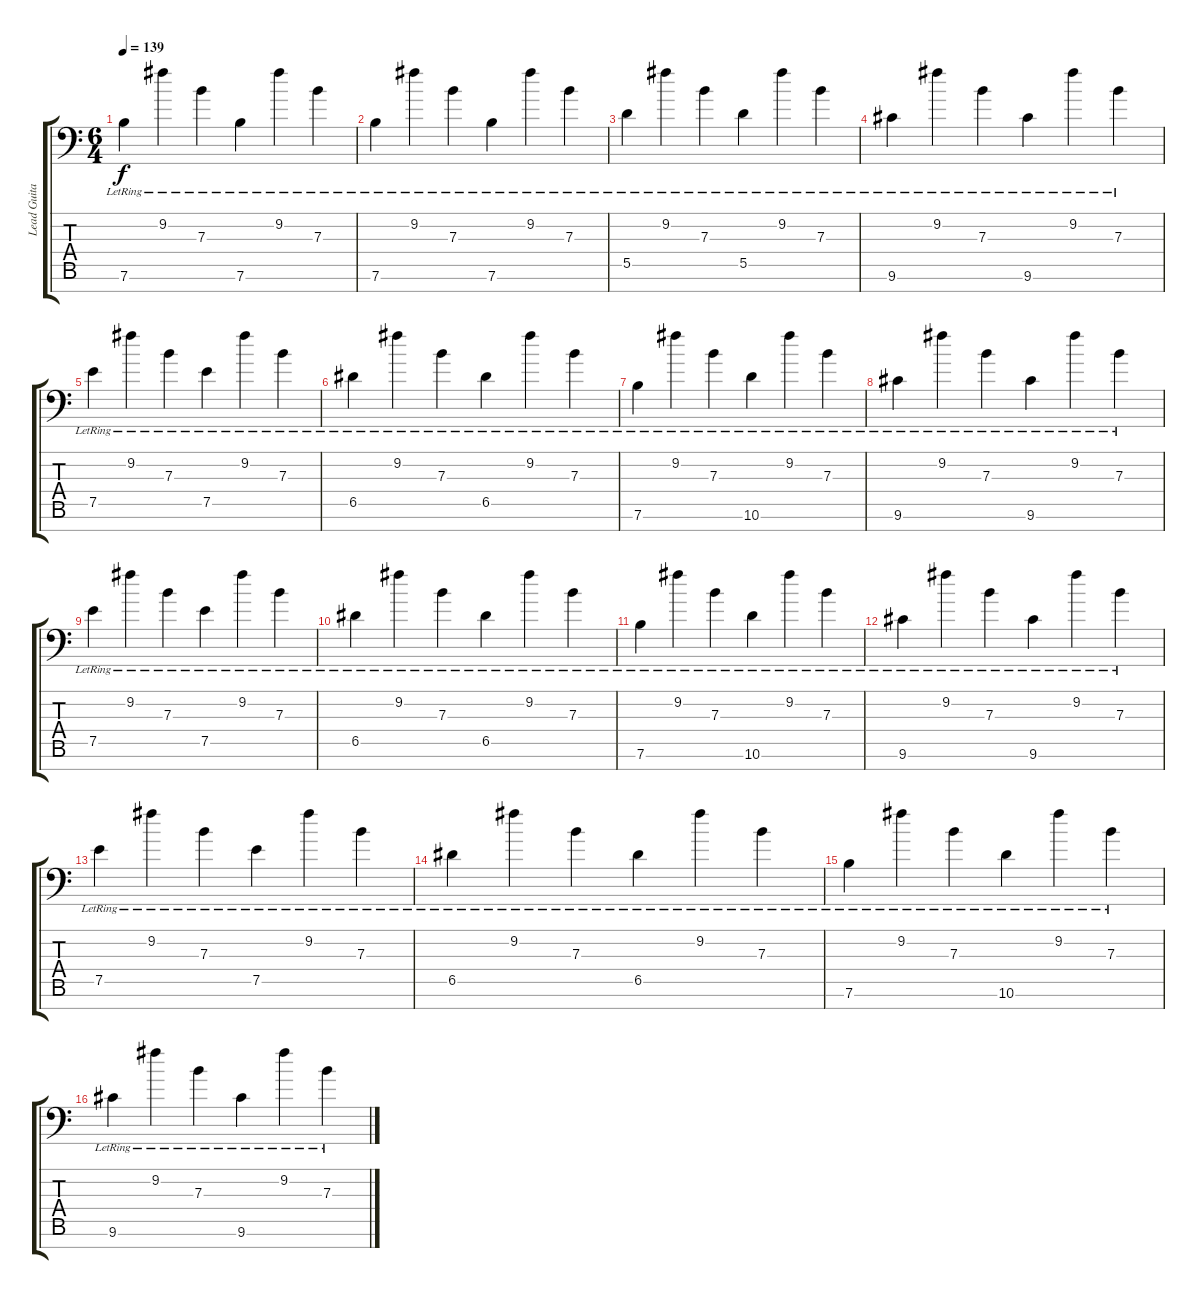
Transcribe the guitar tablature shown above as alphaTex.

\track ("Lead Guitar #2" "Lead Guita") {instrument distortionguitar}
\staff {score tabs}
\tuning (D4 A3 E3 D3 A2 E2 A1) {hide}
\ts (6 4)
\section ("" "")
\tempo 139
\clef f4
\ks c
7.6{lr}.4{dy f} 9.2{lr}.4 7.3{lr}.4 7.6{lr}.4 9.2{lr}.4 7.3{lr}.4 |
7.6{lr}.4 9.2{lr}.4 7.3{lr}.4 7.6{lr}.4 9.2{lr}.4 7.3{lr}.4 |
5.5{lr}.4 9.2{lr}.4 7.3{lr}.4 5.5{lr}.4 9.2{lr}.4 7.3{lr}.4 |
9.6{lr}.4 9.2{lr}.4 7.3{lr}.4 9.6{lr}.4 9.2{lr}.4 7.3{lr}.4 |
7.5{lr}.4 9.2{lr}.4 7.3{lr}.4 7.5{lr}.4 9.2{lr}.4 7.3{lr}.4 |
6.5{lr}.4 9.2{lr}.4 7.3{lr}.4 6.5{lr}.4 9.2{lr}.4 7.3{lr}.4 |
7.6{lr}.4 9.2{lr}.4 7.3{lr}.4 10.6{lr}.4 9.2{lr}.4 7.3{lr}.4 |
9.6{lr}.4 9.2{lr}.4 7.3{lr}.4 9.6{lr}.4 9.2{lr}.4 7.3{lr}.4 |
7.5{lr}.4 9.2{lr}.4 7.3{lr}.4 7.5{lr}.4 9.2{lr}.4 7.3{lr}.4 |
6.5{lr}.4 9.2{lr}.4 7.3{lr}.4 6.5{lr}.4 9.2{lr}.4 7.3{lr}.4 |
7.6{lr}.4 9.2{lr}.4 7.3{lr}.4 10.6{lr}.4 9.2{lr}.4 7.3{lr}.4 |
9.6{lr}.4 9.2{lr}.4 7.3{lr}.4 9.6{lr}.4 9.2{lr}.4 7.3{lr}.4 |
7.5{lr}.4 9.2{lr}.4 7.3{lr}.4 7.5{lr}.4 9.2{lr}.4 7.3{lr}.4 |
6.5{lr}.4 9.2{lr}.4 7.3{lr}.4 6.5{lr}.4 9.2{lr}.4 7.3{lr}.4 |
7.6{lr}.4 9.2{lr}.4 7.3{lr}.4 10.6{lr}.4 9.2{lr}.4 7.3{lr}.4 |
9.6{lr}.4 9.2{lr}.4 7.3{lr}.4 9.6{lr}.4 9.2{lr}.4 7.3{lr}.4
